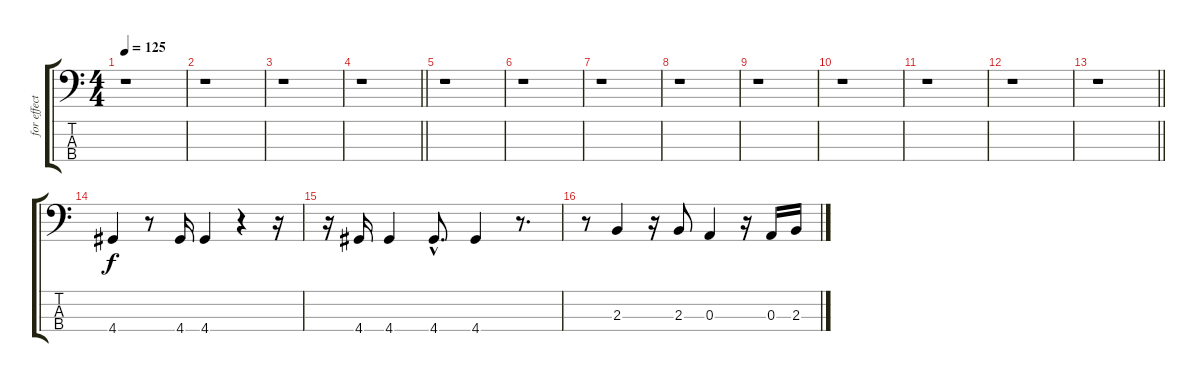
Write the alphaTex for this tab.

\track ("for effect" "for effect") {instrument electricbassfinger}
\staff {score tabs}
\tuning (G2 D2 A1 E1) {hide}
\ts (4 4)
\tempo 125
\clef f4
\ks c
r.1{dy f} |
r.1 |
r.1 |
\barLineRight lightlight
r.1 |
r.1 |
r.1 |
r.1 |
r.1 |
r.1 |
r.1 |
r.1 |
r.1 |
\barLineRight lightlight
r.1 |
4.4.4 r.8 4.4.16 4.4.4 r.4 r.16 |
r.16 4.4.16 4.4.4 4.4{hac}.8{d} 4.4.4 r.8{d} |
r.8 2.3.4 r.16 2.3.8 0.3.4 r.16 0.3.16 2.3.16
